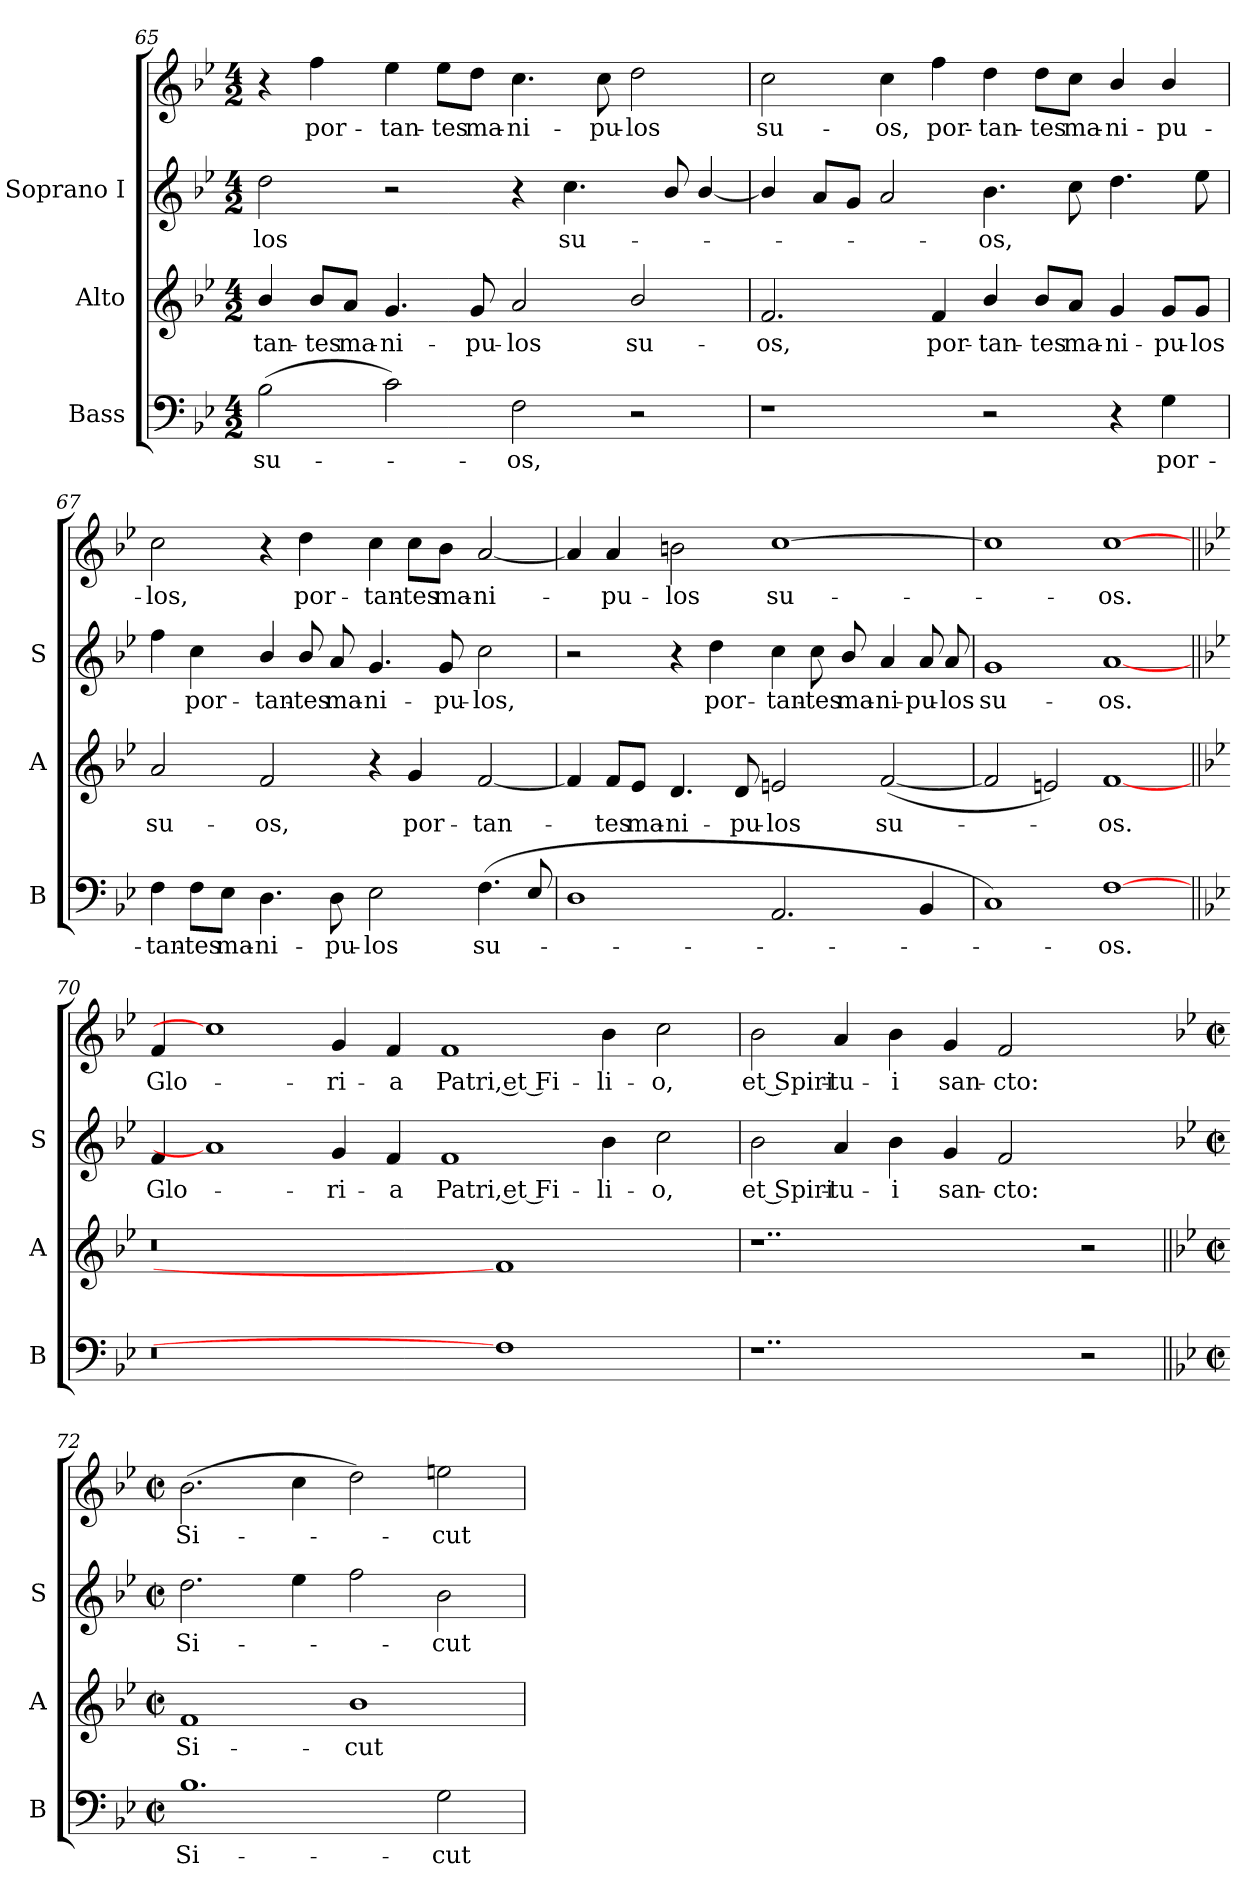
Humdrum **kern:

**kern	**text	**kern	**text	**kern	**text	**kern	**text
*part3	*part3	*part2	*part2	*part1	*part1	*part1	*part1
*staff4	*staff4	*staff3	*staff3	*staff2	*staff2	*staff1	*staff1
*I"Bass	*	*I"Alto	*	*I"Soprano I	*	*	*
*I'B	*	*I'A	*	*I'S	*	*	*
*clefF4	*	*clefG2	*	*clefG2	*	*clefG2	*
*k[b-e-]	*	*k[b-e-]	*	*k[b-e-]	*	*k[b-e-]	*
*B-:	*	*B-:	*	*B-:	*	*B-:	*
*M4/2	*	*M4/2	*	*M4/2	*	*M4/2	*
=65	=65	=65	=65	=65	=65	=65	=65
!	!LO:LY:b	!	!LO:LY:b	!	!LO:LY:b	!	!
(>2B-	su-	4b-/	-tan-	2dd	los	4r	.
!	!	!	!LO:LY:b	!	!	!	!LO:LY:b
.	.	8b-/L	-tes	.	.	4ff	-por-
!	!	!	!LO:LY:b	!	!	!	!
.	.	8a/J	ma-	.	.	.	.
!	!	!	!LO:LY:b	!	!	!	!LO:LY:b
2c)	.	4.g	-ni-	2r	.	4ee-	-tan-
!	!	!	!	!	!	!	!LO:LY:b
.	.	.	.	.	.	8ee-\L	-tes
!	!	!	!LO:LY:b	!	!	!	!LO:LY:b
.	.	8g	-pu-	.	.	8dd\J	ma-
!	!LO:LY:b	!	!LO:LY:b	!	!	!	!LO:LY:b
2F	os,	2a	-los	4r	.	4.cc	-ni-
!	!	!	!	!	!LO:LY:b	!	!
.	.	.	.	4.cc	su-	.	.
!	!	!	!	!	!	!	!LO:LY:b
.	.	.	.	.	.	8cc	-pu-
!	!	!	!LO:LY:b	!	!	!	!LO:LY:b
2r	.	2b-/	su-	.	.	2dd	-los
.	.	.	.	8b-/	.	.	.
.	.	.	.	[4b-/	.	.	.
=66	=66	=66	=66	=66	=66	=66	=66
!	!	!	!LO:LY:b	!	!	!	!LO:LY:b
1r	.	2.f	-os,	4b-/]	.	2cc	su-
.	.	.	.	8a/L	.	.	.
.	.	.	.	8g\J	.	.	.
!	!	!	!	!	!	!	!LO:LY:b
.	.	.	.	2a	.	4cc	-os,
!	!	!	!LO:LY:b	!	!	!	!LO:LY:b
.	.	4f	por-	.	.	4ff	por-
!	!	!	!LO:LY:b	!	!LO:LY:b	!	!LO:LY:b
2r	.	4b-/	-tan-	4.b-	-os,	4dd	-tan-
!	!	!	!LO:LY:b	!	!	!	!LO:LY:b
.	.	8b-/L	-tes	.	.	8dd\L	-tes
!	!	!	!LO:LY:b	!	!	!	!LO:LY:b
.	.	8a/J	ma-	8cc	.	8cc\J	ma-
!	!	!	!LO:LY:b	!	!	!	!LO:LY:b
4r	.	4g	-ni-	4.dd	.	4b-/	-ni-
!	!LO:LY:b	!	!LO:LY:b	!	!	!	!LO:LY:b
4G	por-	8g/L	-pu-	.	.	4b-/	-pu-
!	!	!	!LO:LY:b	!	!	!	!
.	.	8g/J	-los	8ee-	.	.	.
!!LO:LB:g=z
=67	=67	=67	=67	=67	=67	=67	=67
!	!LO:LY:b	!	!LO:LY:b	!	!	!	!LO:LY:b
4F	-tan-	2a/	su-	4ff	.	2cc	los,
!	!LO:LY:b	!	!	!	!LO:LY:b	!	!
8F\L	-tes	.	.	4cc	por-	.	.
!	!LO:LY:b	!	!	!	!	!	!
8E-\J	ma-	.	.	.	.	.	.
!	!LO:LY:b	!	!LO:LY:b	!	!LO:LY:b	!	!
4.D	-ni-	2f	-os,	4b-/	-tan-	4r	.
!	!	!	!	!	!LO:LY:b	!	!LO:LY:b
.	.	.	.	8b-/	-tes	4dd	por-
!	!LO:LY:b	!	!	!	!LO:LY:b	!	!
8D	-pu-	.	.	8a/	ma-	.	.
!	!LO:LY:b	!	!	!	!LO:LY:b	!	!LO:LY:b
2E-	-los	4r	.	4.g	-ni-	4cc	-tan-
!	!	!	!LO:LY:b	!	!	!	!LO:LY:b
.	.	4g	por-	.	.	8cc\L	-tes
!	!	!	!	!	!LO:LY:b	!	!LO:LY:b
.	.	.	.	8g	-pu-	8b-\J	ma-
!	!LO:LY:b	!	!LO:LY:b	!	!LO:LY:b	!	!LO:LY:b
(<4.F	su-	[2f	-tan-	2cc	-los,	[2a	-ni-
8E-/	.	.	.	.	.	.	.
=68	=68	=68	=68	=68	=68	=68	=68
1D/	.	4f]	.	2r	.	4a]	.
!	!	!	!LO:LY:b	!	!	!	!LO:LY:b
.	.	8f/L	tes	.	.	4a	pu-
!	!	!	!LO:LY:b	!	!	!	!
.	.	8e-/J	ma-	.	.	.	.
!	!	!	!LO:LY:b	!	!	!	!LO:LY:b
.	.	4.d	-ni-	4r	.	2bn	-los
!	!	!	!	!	!LO:LY:b	!	!
.	.	.	.	4dd	por-	.	.
!	!	!	!LO:LY:b	!	!	!	!
.	.	8d	-pu-	.	.	.	.
!	!	!	!LO:LY:b	!	!LO:LY:b	!	!LO:LY:b
2.AA	.	2en	-los	4cc	-tan-	[1cc	su-
!	!	!	!	!	!LO:LY:b	!	!
.	.	.	.	8cc	-tes	.	.
!	!	!	!	!	!LO:LY:b	!	!
.	.	.	.	8b-/	ma-	.	.
!	!	!	!LO:LY:b	!	!LO:LY:b	!	!
.	.	(<[2f	su-	4a/	-ni-	.	.
!	!	!	!	!	!LO:LY:b	!	!
4BB-	.	.	.	8a/	-pu-	.	.
!	!	!	!	!	!LO:LY:b	!	!
.	.	.	.	8a/	-los	.	.
=69	=69	=69	=69	=69	=69	=69	=69
!	!	!	!	!	!LO:LY:b	!	!
1C)	.	2f]	.	1g	su-	1cc]	.
.	.	2en)	.	.	.	.	.
!	!LO:LY:b	!	!LO:LY:b	!	!LO:LY:b	!	!LO:LY:b
[1F	os.	[1f	os.	[1a	-os.	[1cc	os.
!!LO:LB:g=z
=70||	=70||	=70||	=70||	=70||	=70||	=70||	=70||
*	*	*	*	*k[b-e-]	*	*k[b-e-]	*
*	*	*	*	*B-:	*	*B-:	*
!	!	!	!	!	!LO:LY:b	!	!LO:LY:b
0r	.	0r	.	4f	Glo-	4f	Glo-
.	.	.	.	1a]	.	1cc]	.
!	!	!	!	!	!LO:LY:b	!	!LO:LY:b
.	.	.	.	4g	-ri-	4g	-ri-
!	!	!	!	!	!LO:LY:b	!	!LO:LY:b
.	.	.	.	4f	-a	4f	-a
!	!	!	!	!	!LO:LY:b	!	!LO:LY:b
.	.	.	.	1f	Patri, et Fi-	1f	Patri, et Fi-
1F]	.	1f]	.	.	.	.	.
!	!	!	!	!	!LO:LY:b	!	!LO:LY:b
.	.	.	.	4b-	-li-	4b-	-li-
!	!	!	!	!	!LO:LY:b	!	!LO:LY:b
2ryy	.	2ryy	.	2cc	-o,	2cc	-o,
=71	=71	=71	=71	=71	=71	=71	=71
!	!	!	!	!	!LO:LY:b	!	!LO:LY:b
1..r	.	1..r	.	2b-	et Spiri-	2b-	et Spiri-
!	!	!	!	!	!LO:LY:b	!	!LO:LY:b
.	.	.	.	4a	-tu-	4a	-tu-
!	!	!	!	!	!LO:LY:b	!	!LO:LY:b
.	.	.	.	4b-	-i	4b-	-i
!	!	!	!	!	!LO:LY:b	!	!LO:LY:b
.	.	.	.	4g	san-	4g	san-
!	!	!	!	!	!LO:LY:b	!	!LO:LY:b
.	.	.	.	2f	-cto:	2f	-cto:
2r	.	2r	.	2ryy	.	2ryy	.
!!LO:LB:g=z
=72||	=72-	=72||	=72-	=72-	=72-	=72-	=72-
*k[b-e-]	*	*k[b-e-]	*	*k[b-e-]	*	*k[b-e-]	*
*B-:	*	*B-:	*	*B-:	*	*B-:	*
*M4/2	*	*M4/2	*	*M4/2	*	*M4/2	*
*met(c|)	*	*met(c|)	*	*met(c|)	*	*met(c|)	*
!	!LO:LY:b	!	!LO:LY:b	!	!LO:LY:b	!	!LO:LY:b
1.B-	Si-	1f	Si-	2.dd	Si-	(>2.b-	Si-
.	.	.	.	4ee-	.	4cc	.
!	!	!	!LO:LY:b	!	!	!	!
.	.	1b-	-cut	2ff	.	2dd)	.
!	!LO:LY:b	!	!	!	!LO:LY:b	!	!LO:LY:b
2G	-cut	.	.	2b-	cut	2een	cut
=	=	=	=	=	=	=	=
*-	*-	*-	*-	*-	*-	*-	*-
